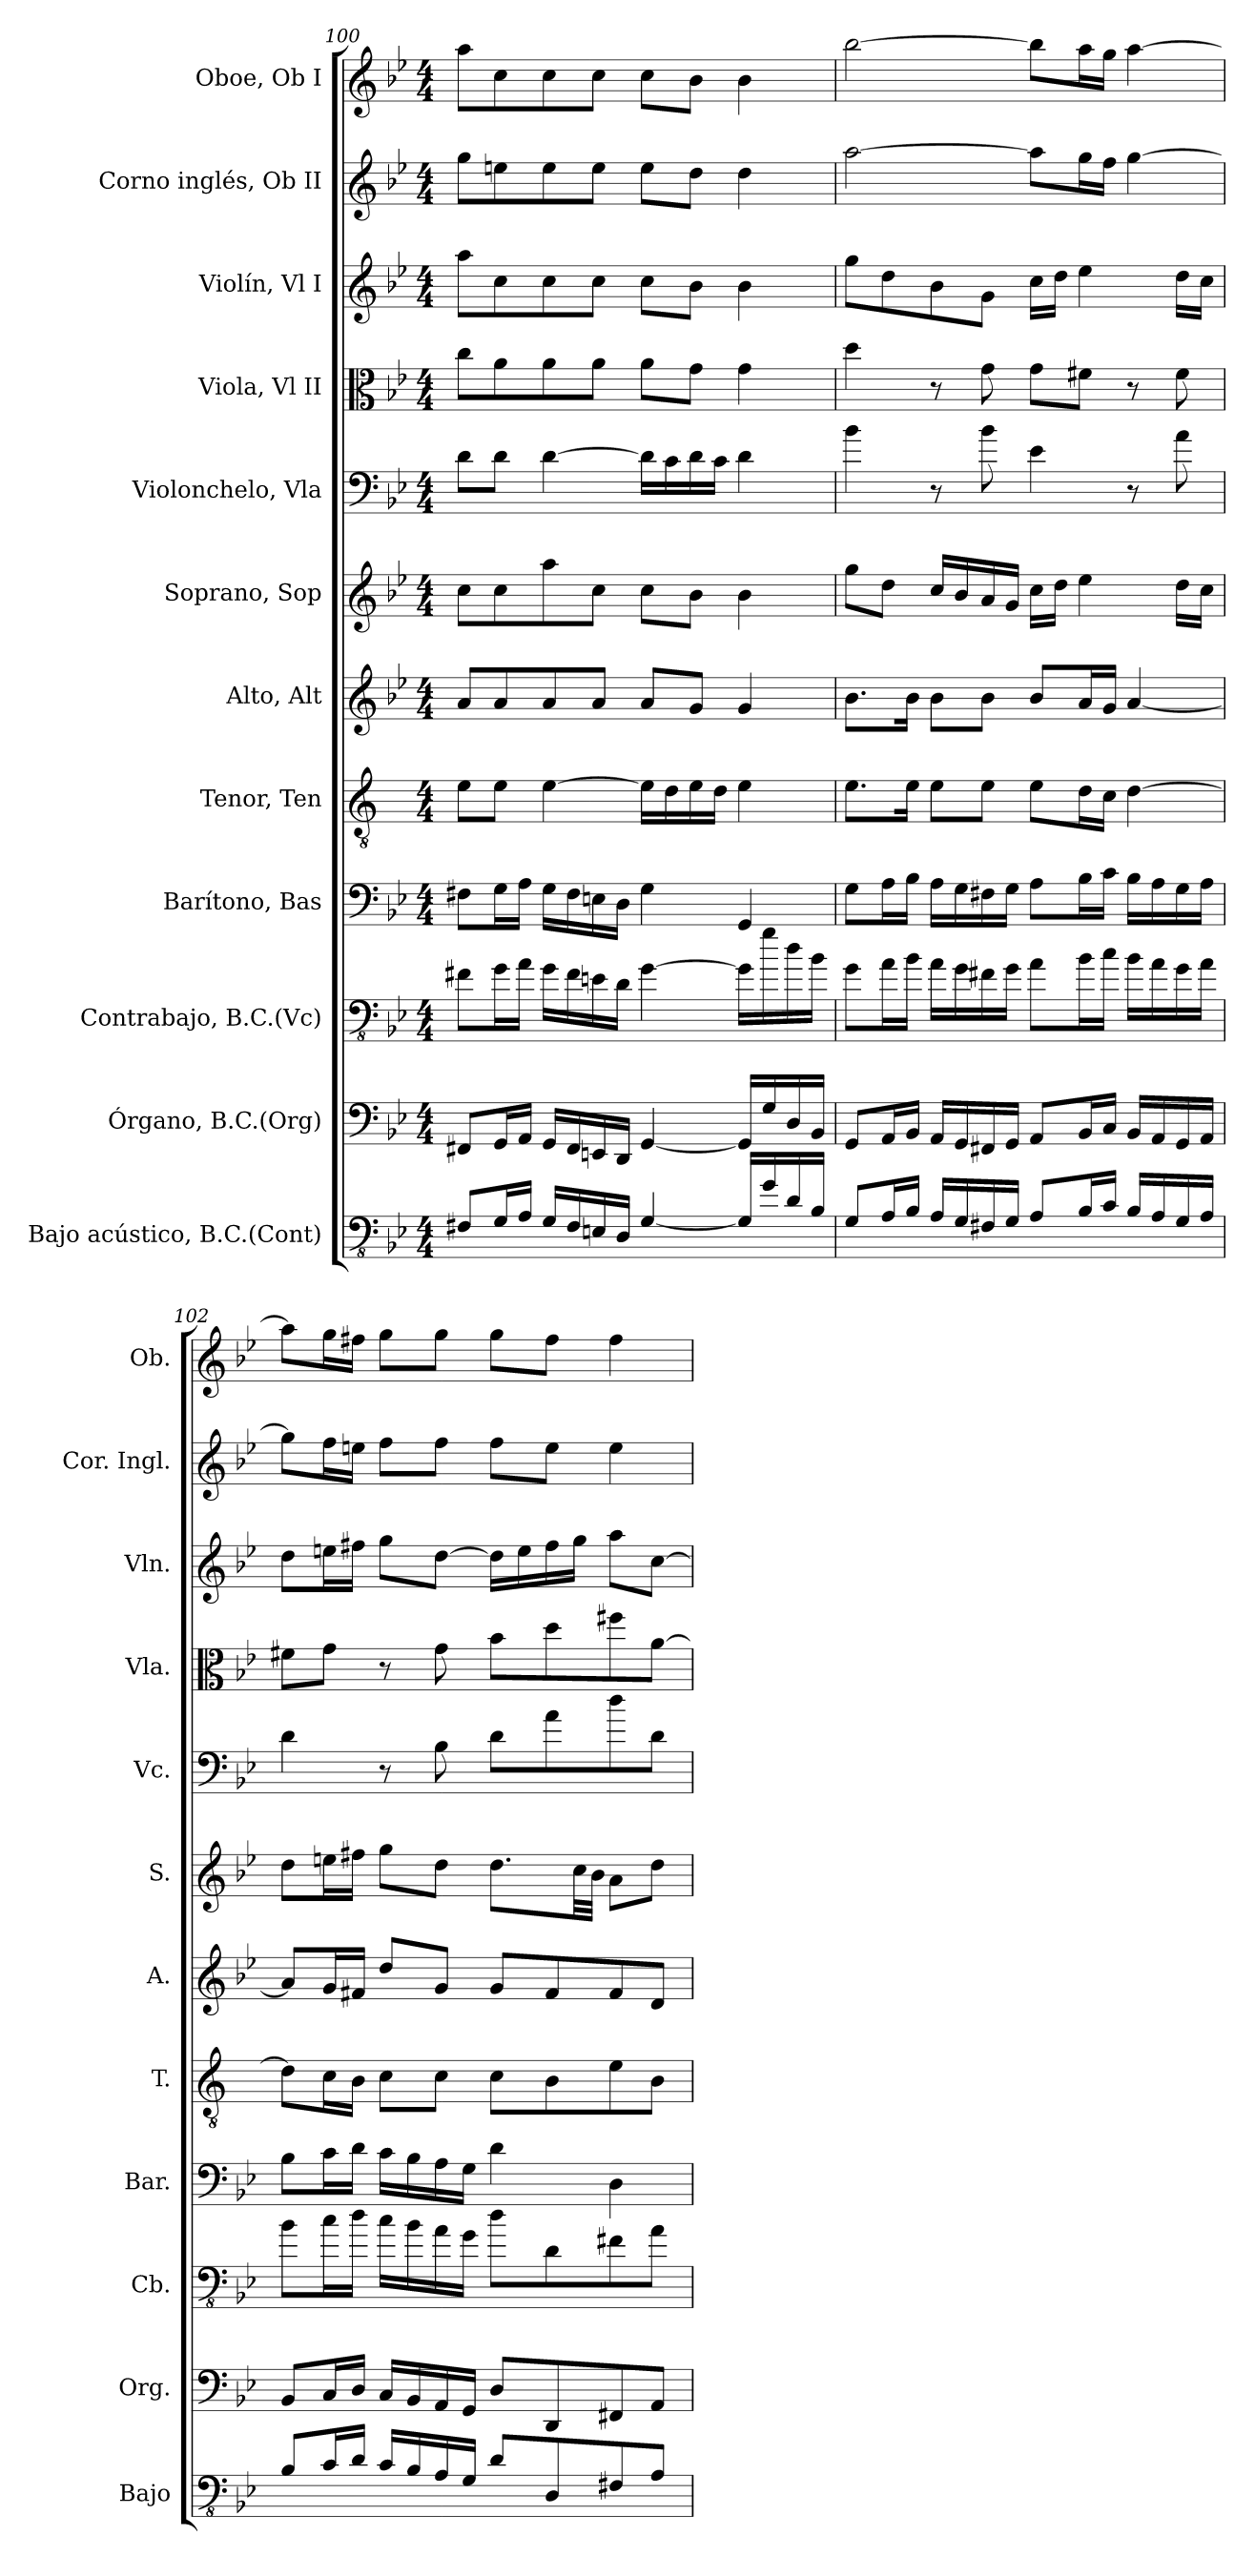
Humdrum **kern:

**kern	**kern	**kern	**kern	**kern	**kern	**kern	**kern	**kern	**kern	**kern	**kern
*part12	*part11	*part10	*part9	*part8	*part7	*part6	*part5	*part4	*part3	*part2	*part1
*staff12	*staff11	*staff10	*staff9	*staff8	*staff7	*staff6	*staff5	*staff4	*staff3	*staff2	*staff1
*I"Bajo acústico, B.C.(Cont)	*I"Órgano, B.C.(Org)	*I"Contrabajo, B.C.(Vc)	*I"Barítono, Bas	*I"Tenor, Ten	*I"Alto, Alt	*I"Soprano, Sop	*I"Violonchelo, Vla	*I"Viola, Vl II	*I"Violín, Vl I	*I"Corno inglés, Ob II	*I"Oboe, Ob I
*I'Bajo	*I'Org.	*I'Cb.	*I'Bar.	*I'T.	*I'A.	*I'S.	*I'Vc.	*I'Vla.	*I'Vln.	*I'Cor. Ingl.	*I'Ob.
!!LO:PB:g=z
*clefFv4	*clefF4	*clefFv4	*clefF4	*clefGv2	*clefG2	*clefG2	*clefF4	*clefC3	*clefG2	*clefG2	*clefG2
*ITrd7c12	*	*ITrd7c12	*	*ITrd1c2	*	*	*	*	*	*ITrd4c7	*
*k[b-e-]	*k[b-e-]	*k[b-e-]	*k[b-e-]	*k[b-e-]	*k[b-e-]	*k[b-e-]	*k[b-e-]	*k[b-e-]	*k[b-e-]	*k[b-e-a-]	*k[b-e-]
*M4/4	*M4/4	*M4/4	*M4/4	*M4/4	*M4/4	*M4/4	*M4/4	*M4/4	*M4/4	*M4/4	*M4/4
=100	=100	=100	=100	=100	=100	=100	=100	=100	=100	=100	=100
8FFF#X/L	8FF#X/L	8FF#X\L	8F#X\L	8d\L	8a/L	8cc\L	8d\L	8cc\L	8aa\L	8cc\L	8aa\L
16GGG/L	16GG/L	16GG\L	16G\L	8d\J	8a/	8cc\	8d\J	8a\	8cc\	8an\	8cc\
16AAA/JJ	16AA/JJ	16AA\JJ	16A\JJ	.	.	.	.	.	.	.	.
16GGG/LL	16GG/LL	16GG\LL	16G\LL	[4d\	8a/	8aa\	[4d\	8a\	8cc\	8a\	8cc\
16FFF#/	16FF#/	16FF#\	16F#\	.	.	.	.	.	.	.	.
16EEEn/	16EEn/	16EEn\	16En\	.	8a/J	8cc\J	.	8a\J	8cc\J	8a\J	8cc\J
16DDD/JJ	16DD/JJ	16DD\JJ	16D\JJ	.	.	.	.	.	.	.	.
[4GGG/	[4GG/	[4GG\	4G\	16d\LL]	8a/L	8cc\L	16d\LL]	8a\L	8cc\L	8a\L	8cc\L
.	.	.	.	16c\	.	.	16c\	.	.	.	.
.	.	.	.	16d\	8g/J	8b-\J	16d\	8g\J	8b-\J	8g\J	8b-\J
.	.	.	.	16c\JJ	.	.	16c\JJ	.	.	.	.
16GGG/LL]	16GG/LL]	16GG\LL]	4GG/	4d\	4g/	4b-\	4d\	4g\	4b-\	4g\	4b-\
16GG/	16G/	16G\	.	.	.	.	.	.	.	.	.
16DD/	16D/	16D\	.	.	.	.	.	.	.	.	.
16BBB-/JJ	16BB-/JJ	16BB-\JJ	.	.	.	.	.	.	.	.	.
=101	=101	=101	=101	=101	=101	=101	=101	=101	=101	=101	=101
8GGG/L	8GG/L	8GG\L	8G\L	8.d\L	8.b-\L	8gg\L	4b-\	4dd\	8gg\L	[2dd\	[2bb-\
16AAA/L	16AA/L	16AA\L	16A\L	.	.	8dd\J	.	.	8dd\	.	.
16BBB-/JJ	16BB-/JJ	16BB-\JJ	16B-\JJ	16d\Jk	16b-\Jk	.	.	.	.	.	.
16AAA/LL	16AA/LL	16AA\LL	16A\LL	8d\L	8b-\L	16cc/LL	8r	8r	8b-\	.	.
16GGG/	16GG/	16GG\	16G\	.	.	16b-/	.	.	.	.	.
16FFF#X/	16FF#X/	16FF#X\	16F#X\	8d\J	8b-\J	16a/	8b-\	8g\	8g\J	.	.
16GGG/JJ	16GG/JJ	16GG\JJ	16G\JJ	.	.	16g/JJ	.	.	.	.	.
8AAA/L	8AA/L	8AA\L	8A\L	8d\L	8b-/L	16cc\LL	4e-\	8g\L	16cc\LL	8dd\L]	8bb-\L]
.	.	.	.	.	.	16dd\JJ	.	.	16dd\JJ	.	.
16BBB-/L	16BB-/L	16BB-\L	16B-\L	16c\L	16a/L	4ee-\	.	8f#X\J	4ee-\	16cc\L	16aa\L
16CC/JJ	16C/JJ	16C\JJ	16c\JJ	16B-\JJ	16g/JJ	.	.	.	.	16b-\JJ	16gg\JJ
16BBB-/LL	16BB-/LL	16BB-\LL	16B-\LL	[4c\	[4a/	.	8r	8r	.	[4cc\	[4aa\
16AAA/	16AA/	16AA\	16A\	.	.	.	.	.	.	.	.
16GGG/	16GG/	16GG\	16G\	.	.	16dd\LL	8a\	8f#\	16dd\LL	.	.
16AAA/JJ	16AA/JJ	16AA\JJ	16A\JJ	.	.	16cc\JJ	.	.	16cc\JJ	.	.
!!LO:PB:g=z
=102	=102	=102	=102	=102	=102	=102	=102	=102	=102	=102	=102
8BBB-/L	8BB-/L	8BB-\L	8B-\L	8c\L]	8a/L]	8dd\L	4d\	8f#X\L	8dd\L	8cc\L]	8aa\L]
16CC/L	16C/L	16C\L	16c\L	16B-\L	16g/L	16een\L	.	8g\J	16een\L	16b-\L	16gg\L
16DD/JJ	16D/JJ	16D\JJ	16d\JJ	16A\JJ	16f#X/JJ	16ff#X\JJ	.	.	16ff#X\JJ	16an\JJ	16ff#X\JJ
16CC/LL	16C/LL	16C\LL	16c\LL	8B-\L	8dd/L	8gg\L	8r	8r	8gg\L	8b-\L	8gg\L
16BBB-/	16BB-/	16BB-\	16B-\	.	.	.	.	.	.	.	.
16AAA/	16AA/	16AA\	16A\	8B-\J	8g/J	8dd\J	8B-\	8g\	[8dd\J	8b-\J	8gg\J
16GGG/JJ	16GG/JJ	16GG\JJ	16G\JJ	.	.	.	.	.	.	.	.
8DD/L	8D/L	8D\L	4d\	8B-\L	8g/L	8.dd\L	8d\L	8b-\L	16dd\LL]	8b-\L	8gg\L
.	.	.	.	.	.	.	.	.	16ee\	.	.
8DDD/	8DD/	8DD\	.	8A\	8f#/	.	8a\	8dd\	16ff#\	8a\J	8ff#\J
.	.	.	.	.	.	32cc\LL	.	.	16gg\JJ	.	.
.	.	.	.	.	.	32b-\JJJ	.	.	.	.	.
8FFF#X/	8FF#X/	8FF#X\	4D\	8d\	8f#/	8a\L	8dd\	8ff#X\	8aa\L	4a\	4ff#\
8AAA/J	8AA/J	8AA\J	.	8A\J	8d/J	8dd\J	8d\J	[8a\J	[8cc\J	.	.
=	=	=	=	=	=	=	=	=	=	=	=
*-	*-	*-	*-	*-	*-	*-	*-	*-	*-	*-	*-
